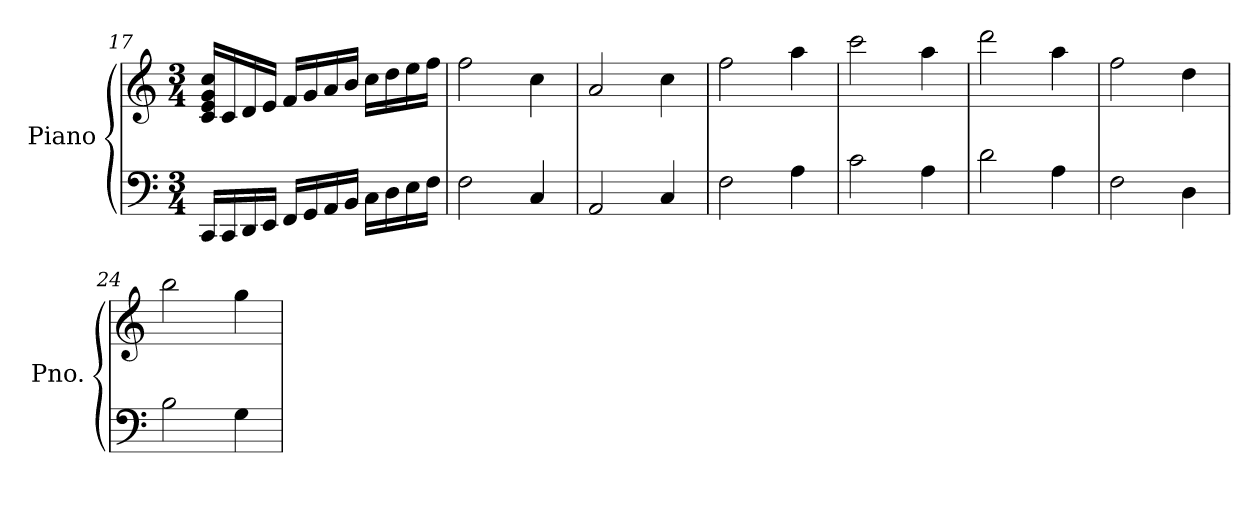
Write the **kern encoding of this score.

**kern	**kern
*part1	*part1
*staff2	*staff1
*I"Piano	*
*I'Pno.	*
*clefF4	*clefG2
*k[]	*k[]
*M3/4	*M3/4
=17	=17
16CC/LL	16c/ 16e/ 16g/ 16cc/LL
16CC/	16c/
16DD/	16d/
16EE/JJ	16e/JJ
16FF/LL	16f/LL
16GG/	16g/
16AA/	16a/
16BB/JJ	16b/JJ
16C\LL	16cc\LL
16D\	16dd\
16E\	16ee\
16F\JJ	16ff\JJ
=18	=18
2F\	2ff\
4C/	4cc\
=19	=19
2AA/	2a/
4C/	4cc\
=20	=20
2F\	2ff\
4A\	4aa\
=21	=21
2c\	2ccc\
4A\	4aa\
=22	=22
2d\	2ddd\
4A\	4aa\
!!LO:LB:g=z
=23	=23
2F\	2ff\
4D\	4dd\
=24	=24
2B\	2bb\
4G\	4gg\
=	=
*-	*-
